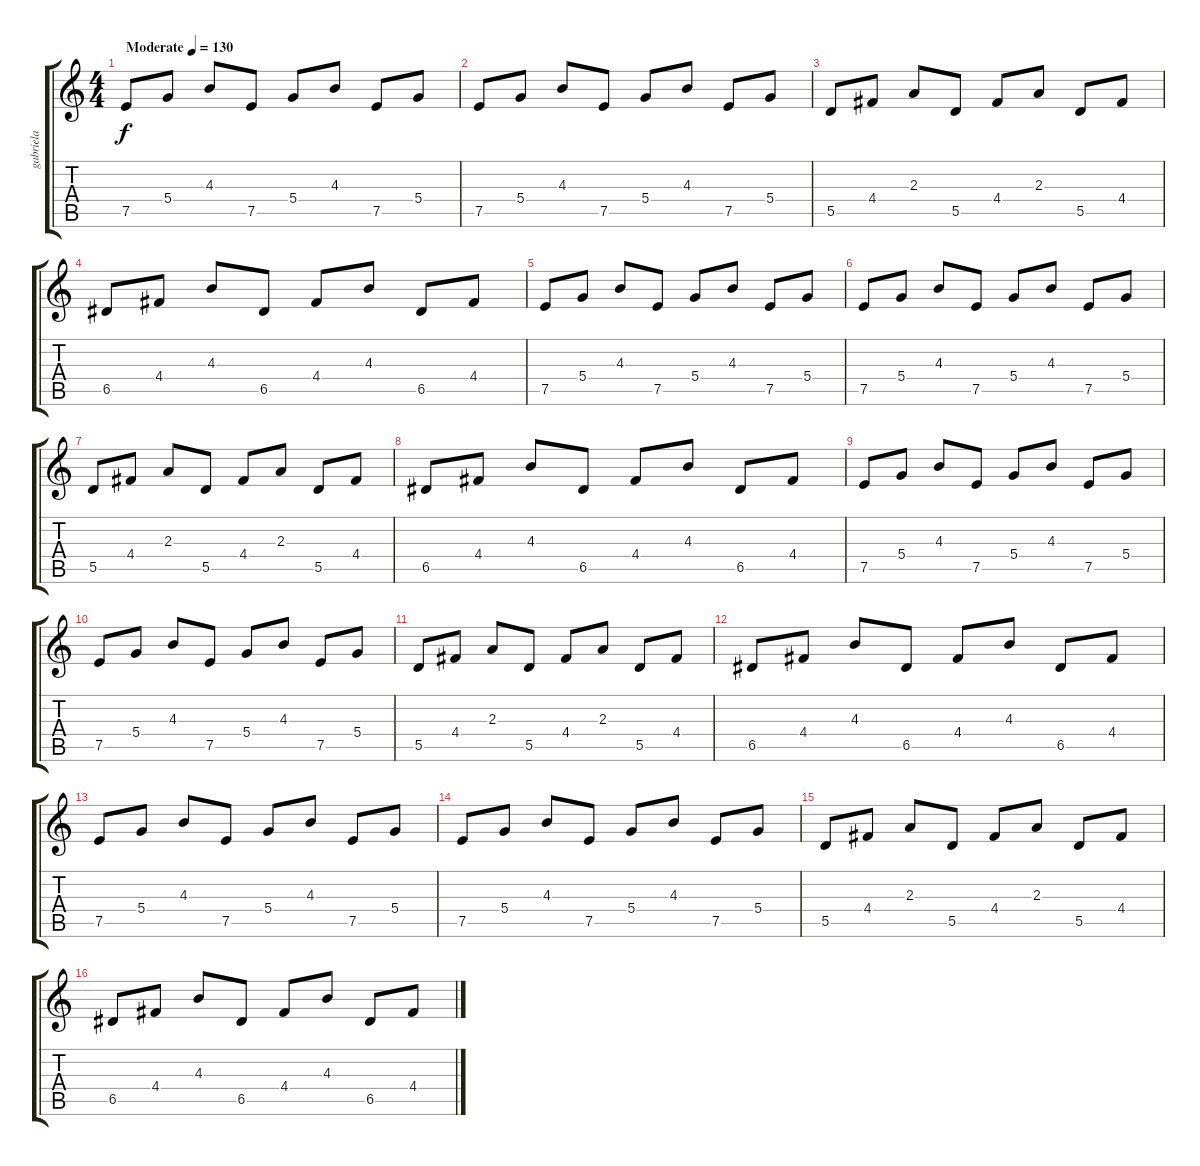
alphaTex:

\track ("gabriela" "gabriela") {instrument acousticguitarnylon}
\staff {score tabs}
\tuning (E4 B3 G3 D3 A2 E2) {hide}
\ts (4 4)
\tempo (130 "Moderate")
\clef g2
\ks c
7.5.8{dy f instrument acousticguitarnylon} 5.4.8 4.3.8 7.5.8 5.4.8 4.3.8 7.5.8 5.4.8 |
7.5.8 5.4.8 4.3.8 7.5.8 5.4.8 4.3.8 7.5.8 5.4.8 |
5.5.8 4.4.8 2.3.8 5.5.8 4.4.8 2.3.8 5.5.8 4.4.8 |
6.5.8 4.4.8 4.3.8 6.5.8 4.4.8 4.3.8 6.5.8 4.4.8 |
7.5.8 5.4.8 4.3.8 7.5.8 5.4.8 4.3.8 7.5.8 5.4.8 |
7.5.8 5.4.8 4.3.8 7.5.8 5.4.8 4.3.8 7.5.8 5.4.8 |
5.5.8 4.4.8 2.3.8 5.5.8 4.4.8 2.3.8 5.5.8 4.4.8 |
6.5.8 4.4.8 4.3.8 6.5.8 4.4.8 4.3.8 6.5.8 4.4.8 |
7.5.8 5.4.8 4.3.8 7.5.8 5.4.8 4.3.8 7.5.8 5.4.8 |
7.5.8 5.4.8 4.3.8 7.5.8 5.4.8 4.3.8 7.5.8 5.4.8 |
5.5.8 4.4.8 2.3.8 5.5.8 4.4.8 2.3.8 5.5.8 4.4.8 |
6.5.8 4.4.8 4.3.8 6.5.8 4.4.8 4.3.8 6.5.8 4.4.8 |
7.5.8 5.4.8 4.3.8 7.5.8 5.4.8 4.3.8 7.5.8 5.4.8 |
7.5.8 5.4.8 4.3.8 7.5.8 5.4.8 4.3.8 7.5.8 5.4.8 |
5.5.8 4.4.8 2.3.8 5.5.8 4.4.8 2.3.8 5.5.8 4.4.8 |
6.5.8 4.4.8 4.3.8 6.5.8 4.4.8 4.3.8 6.5.8 4.4.8
